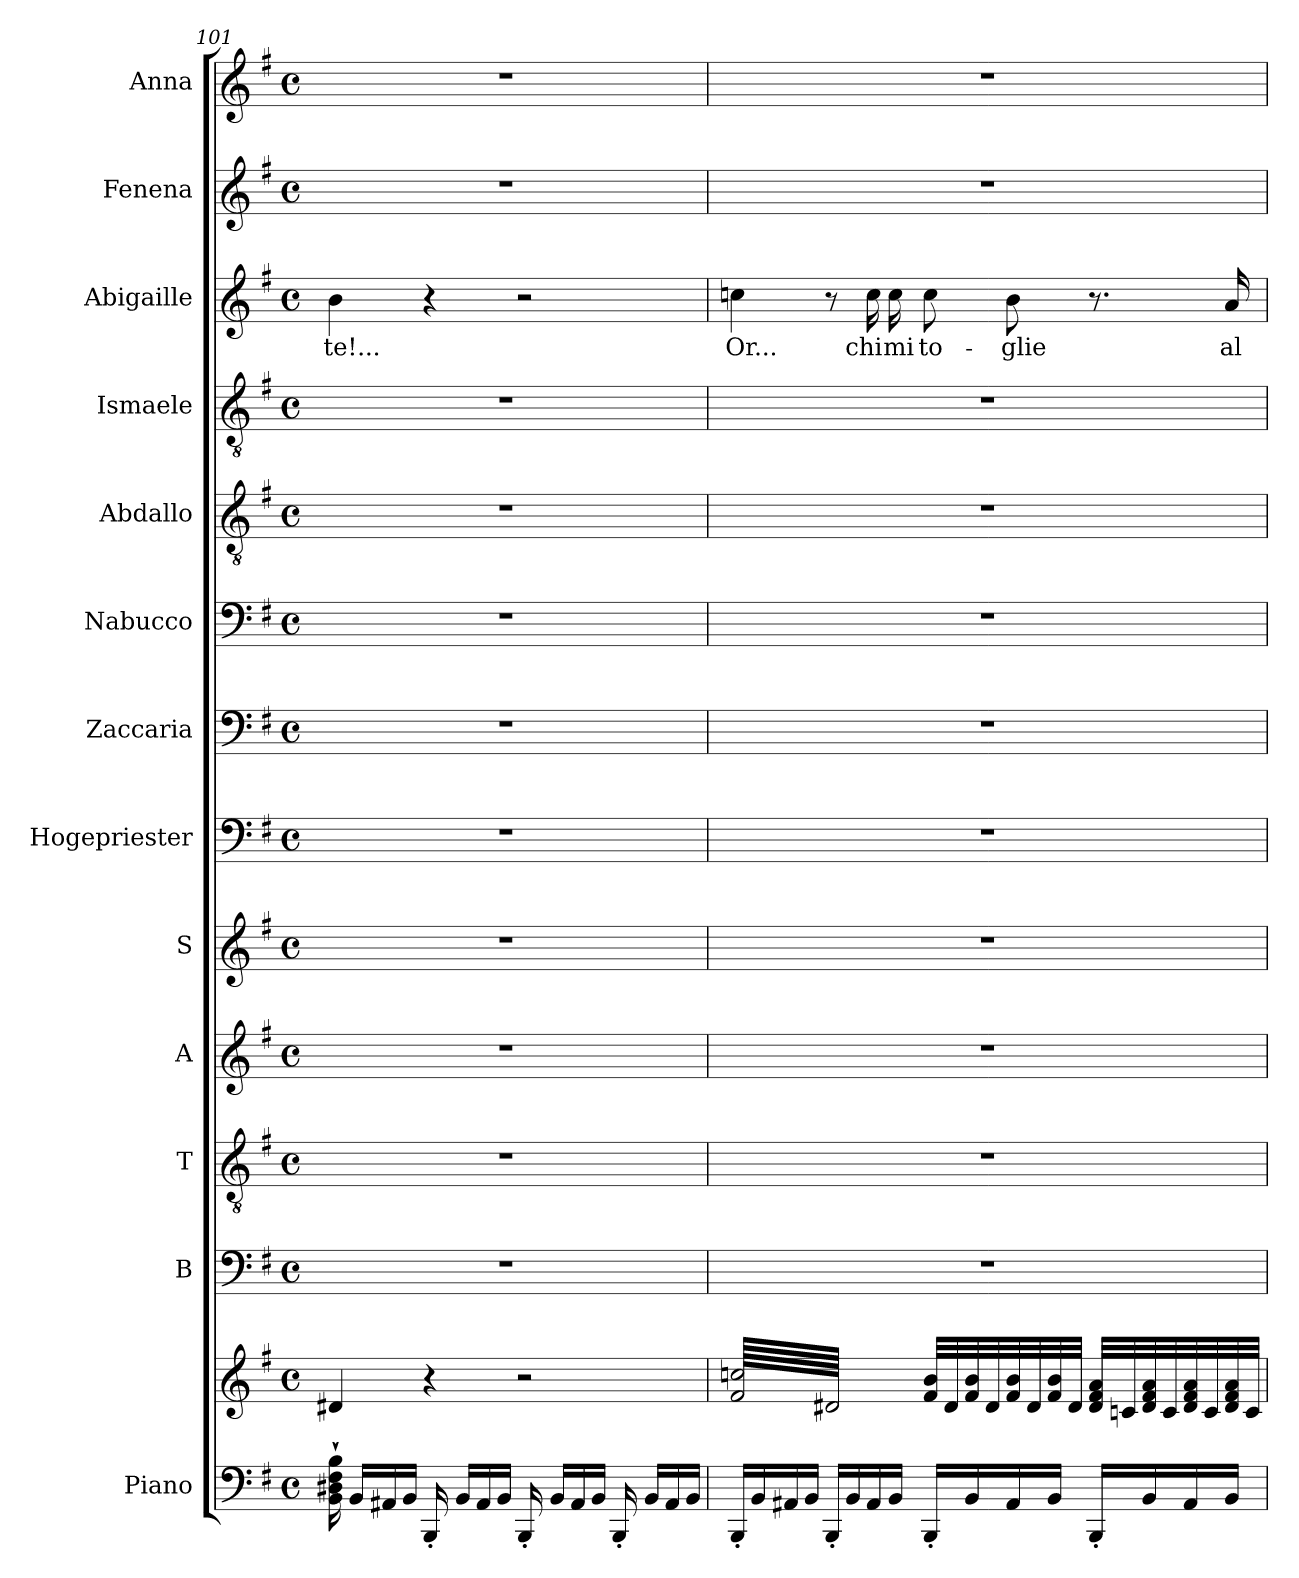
**kern	**kern	**kern	**kern	**kern	**kern	**kern	**kern	**kern	**kern	**kern	**kern	**text	**kern	**kern
*part13	*part13	*part12	*part11	*part10	*part9	*part8	*part7	*part6	*part5	*part4	*part3	*part3	*part2	*part1
*staff14	*staff13	*staff12	*staff11	*staff10	*staff9	*staff8	*staff7	*staff6	*staff5	*staff4	*staff3	*staff3	*staff2	*staff1
*I"Piano	*	*I"B	*I"T	*I"A	*I"S	*I"Hogepriester	*I"Zaccaria	*I"Nabucco	*I"Abdallo	*I"Ismaele	*I"Abigaille	*	*I"Fenena	*I"Anna
*I'Pno	*	*I'B	*I'T	*I'A	*I'S	*	*	*	*	*	*	*	*	*
*clefF4	*clefG2	*clefF4	*clefGv2	*clefG2	*clefG2	*clefF4	*clefF4	*clefF4	*clefGv2	*clefGv2	*clefG2	*	*clefG2	*clefG2
*k[f#]	*k[f#]	*k[f#]	*k[f#]	*k[f#]	*k[f#]	*k[f#]	*k[f#]	*k[f#]	*k[f#]	*k[f#]	*k[f#]	*	*k[f#]	*k[f#]
*M4/4	*M4/4	*M4/4	*M4/4	*M4/4	*M4/4	*M4/4	*M4/4	*M4/4	*M4/4	*M4/4	*M4/4	*	*M4/4	*M4/4
*met(c)	*met(c)	*met(c)	*met(c)	*met(c)	*met(c)	*met(c)	*met(c)	*met(c)	*met(c)	*met(c)	*met(c)	*	*met(c)	*met(c)
=101	=101	=101	=101	=101	=101	=101	=101	=101	=101	=101	=101	=101	=101	=101
!	!	!	!	!	!	!	!	!	!	!	!	!LO:LY:b	!	!
16BB\` 16D#X\` 16F#\` 16B\`	4d#X/	1r	1r	1r	1r	1r	1r	1r	1r	1r	4b\	te!...	1r	1r
16BB/LL	.	.	.	.	.	.	.	.	.	.	.	.	.	.
16AA#X/	.	.	.	.	.	.	.	.	.	.	.	.	.	.
16BB/JJ	.	.	.	.	.	.	.	.	.	.	.	.	.	.
16BBB'/	4r	.	.	.	.	.	.	.	.	.	4r	.	.	.
16BB/LL	.	.	.	.	.	.	.	.	.	.	.	.	.	.
16AA#/	.	.	.	.	.	.	.	.	.	.	.	.	.	.
16BB/JJ	.	.	.	.	.	.	.	.	.	.	.	.	.	.
16BBB'/	2r	.	.	.	.	.	.	.	.	.	2r	.	.	.
16BB/LL	.	.	.	.	.	.	.	.	.	.	.	.	.	.
16AA#/	.	.	.	.	.	.	.	.	.	.	.	.	.	.
16BB/JJ	.	.	.	.	.	.	.	.	.	.	.	.	.	.
16BBB'/	.	.	.	.	.	.	.	.	.	.	.	.	.	.
16BB/LL	.	.	.	.	.	.	.	.	.	.	.	.	.	.
16AA#/	.	.	.	.	.	.	.	.	.	.	.	.	.	.
16BB/JJ	.	.	.	.	.	.	.	.	.	.	.	.	.	.
!!LO:PB:g=z
=102	=102	=102	=102	=102	=102	=102	=102	=102	=102	=102	=102	=102	=102	=102
!	!	!	!	!	!	!	!	!	!	!	!	!LO:LY:b	!	!
*	*tremolo	*	*	*	*	*	*	*	*	*	*	*	*	*
16BBB'/LL	64f#/ 64ccn/LLLL	1r	1r	1r	1r	1r	1r	1r	1r	1r	4ccn\	Or...	1r	1r
.	64d#X/	.	.	.	.	.	.	.	.	.	.	.	.	.
.	64f#/ 64ccn/	.	.	.	.	.	.	.	.	.	.	.	.	.
.	64d#X/	.	.	.	.	.	.	.	.	.	.	.	.	.
16BB/	64f#/ 64ccn/	.	.	.	.	.	.	.	.	.	.	.	.	.
.	64d#X/	.	.	.	.	.	.	.	.	.	.	.	.	.
.	64f#/ 64ccn/	.	.	.	.	.	.	.	.	.	.	.	.	.
.	64d#X/	.	.	.	.	.	.	.	.	.	.	.	.	.
16AA#X/	64f#/ 64ccn/	.	.	.	.	.	.	.	.	.	.	.	.	.
.	64d#X/	.	.	.	.	.	.	.	.	.	.	.	.	.
.	64f#/ 64ccn/	.	.	.	.	.	.	.	.	.	.	.	.	.
.	64d#X/	.	.	.	.	.	.	.	.	.	.	.	.	.
16BB/JJ	64f#/ 64ccn/	.	.	.	.	.	.	.	.	.	.	.	.	.
.	64d#X/	.	.	.	.	.	.	.	.	.	.	.	.	.
.	64f#/ 64ccn/	.	.	.	.	.	.	.	.	.	.	.	.	.
.	64d#X/	.	.	.	.	.	.	.	.	.	.	.	.	.
16BBB'/LL	64f#/ 64ccn/	.	.	.	.	.	.	.	.	.	8r	.	.	.
.	64d#X/	.	.	.	.	.	.	.	.	.	.	.	.	.
.	64f#/ 64ccn/	.	.	.	.	.	.	.	.	.	.	.	.	.
.	64d#X/	.	.	.	.	.	.	.	.	.	.	.	.	.
16BB/	64f#/ 64ccn/	.	.	.	.	.	.	.	.	.	.	.	.	.
.	64d#X/	.	.	.	.	.	.	.	.	.	.	.	.	.
.	64f#/ 64ccn/	.	.	.	.	.	.	.	.	.	.	.	.	.
.	64d#X/	.	.	.	.	.	.	.	.	.	.	.	.	.
!	!	!	!	!	!	!	!	!	!	!	!	!LO:LY:b	!	!
16AA#/	64f#/ 64ccn/	.	.	.	.	.	.	.	.	.	16cc\	chi	.	.
.	64d#X/	.	.	.	.	.	.	.	.	.	.	.	.	.
.	64f#/ 64ccn/	.	.	.	.	.	.	.	.	.	.	.	.	.
.	64d#X/	.	.	.	.	.	.	.	.	.	.	.	.	.
!	!	!	!	!	!	!	!	!	!	!	!	!LO:LY:b	!	!
16BB/JJ	64f#/ 64ccn/	.	.	.	.	.	.	.	.	.	16cc\	mi	.	.
.	64d#X/	.	.	.	.	.	.	.	.	.	.	.	.	.
.	64f#/ 64ccn/	.	.	.	.	.	.	.	.	.	.	.	.	.
.	64d#X/JJJJ	.	.	.	.	.	.	.	.	.	.	.	.	.
*	*Xtremolo	*	*	*	*	*	*	*	*	*	*	*	*	*
!	!	!	!	!	!	!	!	!	!	!	!	!LO:LY:b	!	!
16BBB'/LL	32f#/ 32b/LLL	.	.	.	.	.	.	.	.	.	8cc\	to-	.	.
.	.	.	.	.	.	.	.	.	.	.	.	.	.	.
.	32d#/	.	.	.	.	.	.	.	.	.	.	.	.	.
.	.	.	.	.	.	.	.	.	.	.	.	.	.	.
16BB/	32f#/ 32b/	.	.	.	.	.	.	.	.	.	.	.	.	.
.	.	.	.	.	.	.	.	.	.	.	.	.	.	.
.	32d#/	.	.	.	.	.	.	.	.	.	.	.	.	.
.	.	.	.	.	.	.	.	.	.	.	.	.	.	.
!	!	!	!	!	!	!	!	!	!	!	!	!LO:LY:b	!	!
16AA#/	32f#/ 32b/	.	.	.	.	.	.	.	.	.	8b\	-glie	.	.
.	.	.	.	.	.	.	.	.	.	.	.	.	.	.
.	32d#/	.	.	.	.	.	.	.	.	.	.	.	.	.
.	.	.	.	.	.	.	.	.	.	.	.	.	.	.
16BB/JJ	32f#/ 32b/	.	.	.	.	.	.	.	.	.	.	.	.	.
.	.	.	.	.	.	.	.	.	.	.	.	.	.	.
.	32d#/JJJ	.	.	.	.	.	.	.	.	.	.	.	.	.
.	.	.	.	.	.	.	.	.	.	.	.	.	.	.
16BBB'/LL	32d#/ 32f#/ 32a/LLL	.	.	.	.	.	.	.	.	.	8.r	.	.	.
.	32cn/	.	.	.	.	.	.	.	.	.	.	.	.	.
16BB/	32d#/ 32f#/ 32a/	.	.	.	.	.	.	.	.	.	.	.	.	.
.	32c/	.	.	.	.	.	.	.	.	.	.	.	.	.
16AA#/	32d#/ 32f#/ 32a/	.	.	.	.	.	.	.	.	.	.	.	.	.
.	32c/	.	.	.	.	.	.	.	.	.	.	.	.	.
!	!	!	!	!	!	!	!	!	!	!	!	!LO:LY:b	!	!
16BB/JJ	32d#/ 32f#/ 32a/	.	.	.	.	.	.	.	.	.	16a/	al	.	.
.	32c/JJJ	.	.	.	.	.	.	.	.	.	.	.	.	.
=	=	=	=	=	=	=	=	=	=	=	=	=	=	=
*-	*-	*-	*-	*-	*-	*-	*-	*-	*-	*-	*-	*-	*-	*-
